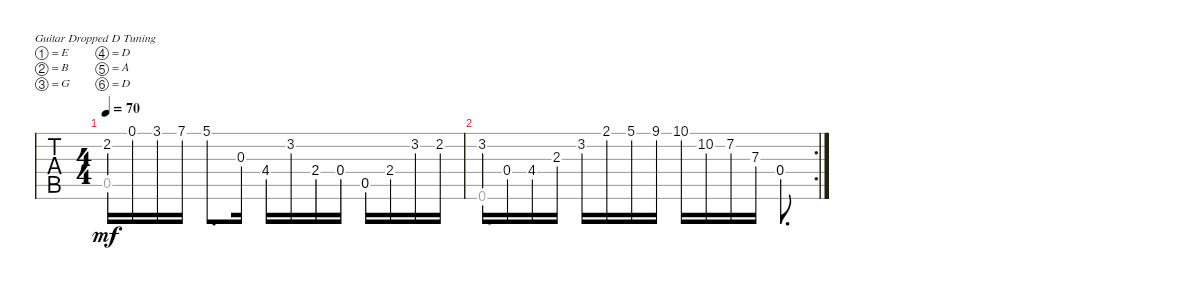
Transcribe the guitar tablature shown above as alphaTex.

\bracketExtendMode groupsimilarinstruments
\singleTrackTrackNamePolicy hidden
\multiTrackTrackNamePolicy hidden
\firstSystemTrackNameOrientation horizontal
\otherSystemsTrackNameOrientation horizontal
\track ("Gtr. 1" "Gtr. 1") {instrument acousticguitarnylon}
\staff {tabs}
\tuning (E4 B3 G3 D3 A2 D2)
\voice
\ts (4 4)
\tempo 70
\clef g2
\ks c
2.2.16{dy mf} 0.1.16 3.1.16 7.1.16 5.1.8{d} 0.3.16 4.4.16 3.2.16 2.4.16 0.4.16 0.5.16 2.4.16 3.2.16 2.2.16 |
\rc 2
3.2.16 0.4.16 4.4.16 2.3.16 3.2.16 2.1.16 5.1.16 9.1.16 10.1.16 10.2.16 7.2.16 7.3.16 0.4.8{d}
\voice
\clef g2
\ottava regular
\simile none
\ks c
0.5.2{dy mf} 4.4.8 2.4.16 0.4.16 0.5.4 |
0.6.2{d} 0.4.8{d}
